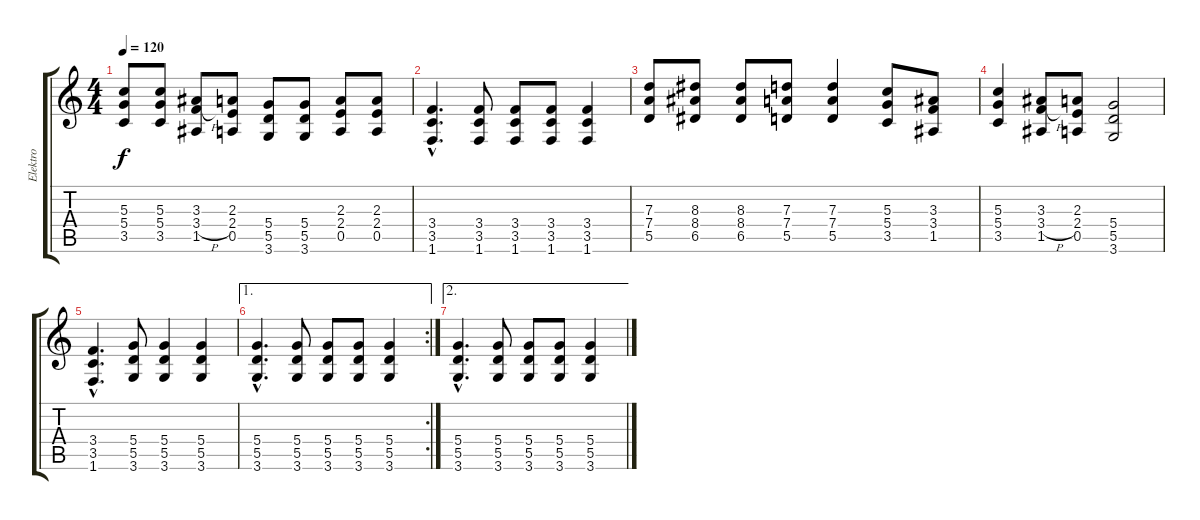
\track ("Elektro" "Elektro") {instrument distortionguitar}
\staff {score tabs}
\tuning (E4 B3 G3 D3 A2 E2) {hide}
\ts (4 4)
\tempo 120
\clef g2
\ks c
(5.3 5.4 3.5).8{dy f} (5.3 5.4 3.5).8 (3.3 3.4{h} 1.5).8 (2.3 2.4 0.5).8 (5.4 5.5 3.6).8 (5.4 5.5 3.6).8 (2.3 2.4 0.5).8 (2.3 2.4 0.5).8 |
(3.4{hac} 3.5{hac} 1.6{hac}).4{d} (3.4 3.5 1.6).8 (3.4 3.5 1.6).8 (3.4 3.5 1.6).8 (3.4 3.5 1.6).4 |
(7.3 7.4 5.5).8 (8.3 8.4 6.5).8 (8.3 8.4 6.5).8 (7.3 7.4 5.5).8 (7.3 7.4 5.5).4 (5.3 5.4 3.5).8 (3.3 3.4 1.5).8 |
(5.3 5.4 3.5).4 (3.3 3.4{h} 1.5).8 (2.3 2.4 0.5).8 (5.4 5.5 3.6).2 |
(3.4{hac} 3.5{hac} 1.6{hac}).4{d} (5.4 5.5 3.6).8 (5.4 5.5 3.6).4 (5.4 5.5 3.6).4 |
\ae 1
\rc 2
(5.4{hac} 5.5{hac} 3.6{hac}).4{d} (5.4 5.5 3.6).8 (5.4 5.5 3.6).8 (5.4 5.5 3.6).8 (5.4 5.5 3.6).4 |
\ae 2
(5.4{hac} 5.5{hac} 3.6{hac}).4{d} (5.4 5.5 3.6).8 (5.4 5.5 3.6).8 (5.4 5.5 3.6).8 (5.4 5.5 3.6).4
